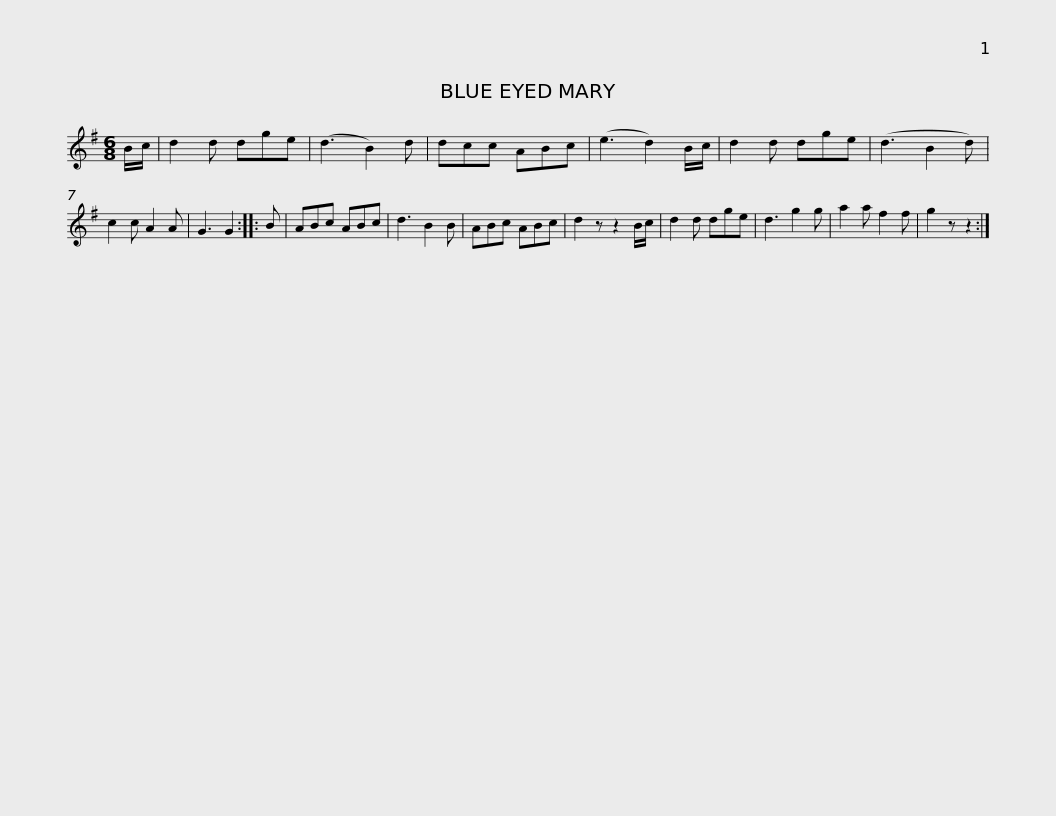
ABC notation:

X:1
L:1/8
M:6/8
I:linebreak $
K:G
V:1 treble
V:1
 B/c/ | d2 d dge | (d3 B2) d | dcc ABc | (e3 d2) B/c/ | %5
 d2 d dge | (d3 B2 d) | c2 c A2 A | G3 G2 :: B |$ %10
 ABc ABc | d3 B2 B | ABc ABc | d2 z z2 B/c/ | d2 d dge | %15
 d3 g2 g | a2 a f2 f | g2 z z2 :| %18
